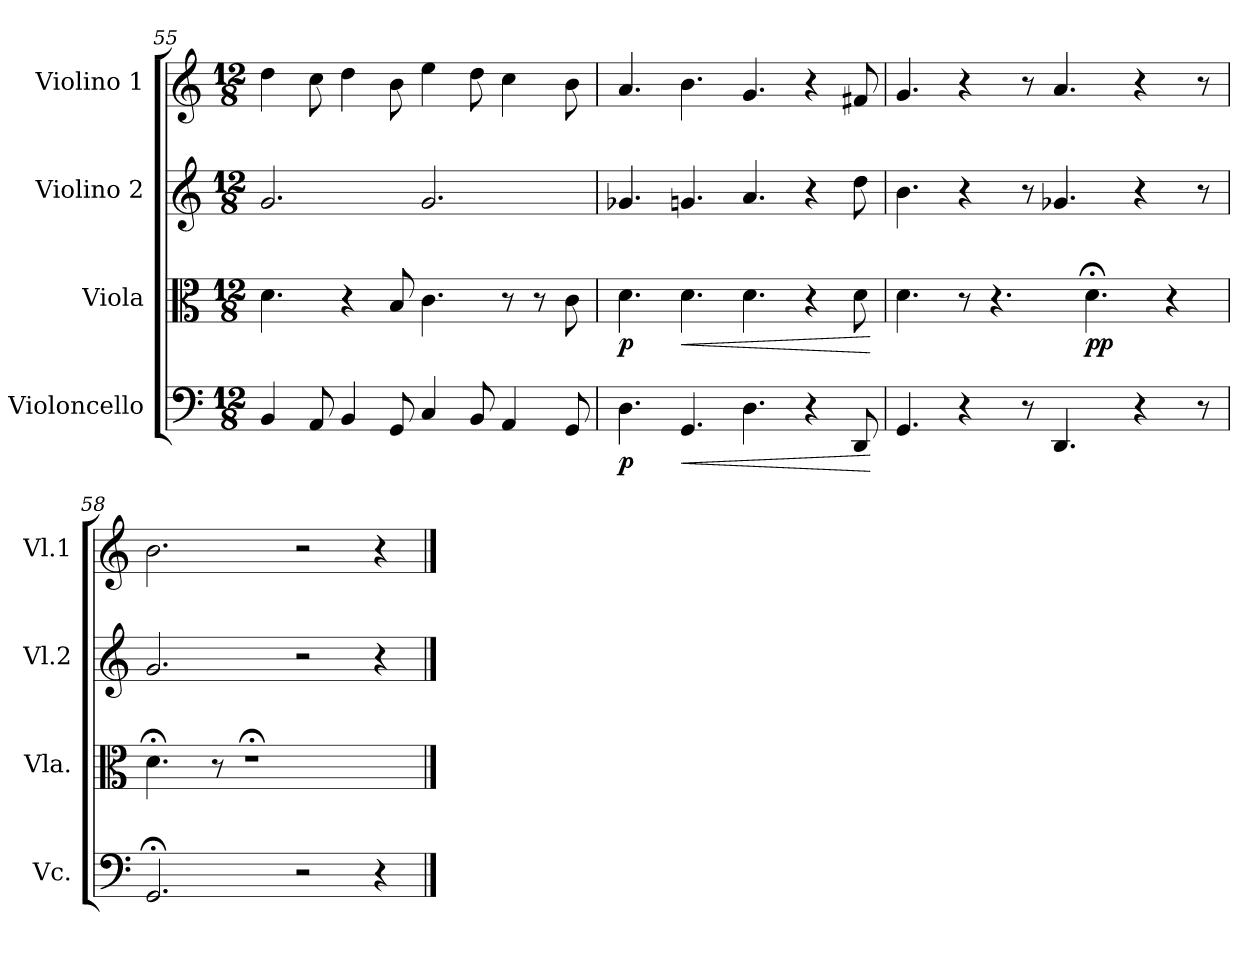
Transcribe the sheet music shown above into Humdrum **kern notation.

**kern	**dynam	**kern	**dynam	**kern	**kern
*part4	*part4	*part3	*part3	*part2	*part1
*staff4	*staff4	*staff3	*staff3	*staff2	*staff1
*I"Violoncello	*	*I"Viola	*	*I"Violino 2	*I"Violino 1
*I'Vc.	*	*I'Vla.	*	*I'Vl.2	*I'Vl.1
!!LO:LB:g=z
*clefF4	*	*clefC3	*	*clefG2	*clefG2
*k[]	*	*k[]	*	*k[]	*k[]
*M12/8	*	*M12/8	*	*M12/8	*M12/8
=55	=55	=55	=55	=55	=55
4BB/	.	4.d\	.	2.g/	4dd\
8AA/	.	.	.	.	8cc\
4BB/	.	4r	.	.	4dd\
8GG/	.	8B/	.	.	8b\
4C/	.	4.c\	.	2.g/	4ee\
8BB/	.	.	.	.	8dd\
4AA/	.	8r	.	.	4cc\
.	.	8r	.	.	.
8GG/	.	8c\	.	.	8b\
=56	=56	=56	=56	=56	=56
!	!LO:DY:b	!	!LO:DY:b	!	!
4.D\	p	4.d\	p	4.g-X/	4.a/
!	!LO:HP:b	!	!LO:HP:b	!	!
4.GG/	<	4.d\	<	4.gn/	4.b\
4.D\	.	4.d\	.	4.a/	4.g/
4r	.	4r	.	4r	4r
8DD/	.	8d\	.	8dd\	8f#X/
.	[	.	[	.	.
=57	=57	=57	=57	=57	=57
4.GG/	.	4.d\	.	4.b\	4.g/
4r	.	8r	.	4r	4r
.	.	4.r	.	.	.
8r	.	.	.	8r	8r
4.DD/	.	.	.	4.g-X/	4.a/
!	!	!	!LO:DY:b	!	!
.	.	4.d;<\	pp	.	.
4r	.	.	.	4r	4r
.	.	4r	.	.	.
8r	.	.	.	8r	8r
=58	=58	=58	=58	=58	=58
2.GG;</	.	4.d;<\	.	2.g/	2.b\
.	.	8r	.	.	.
.	.	1r;<	.	.	.
2r	.	.	.	2r	2r
4r	.	.	.	4r	4r
==	==	==	==	==	==
*-	*-	*-	*-	*-	*-
